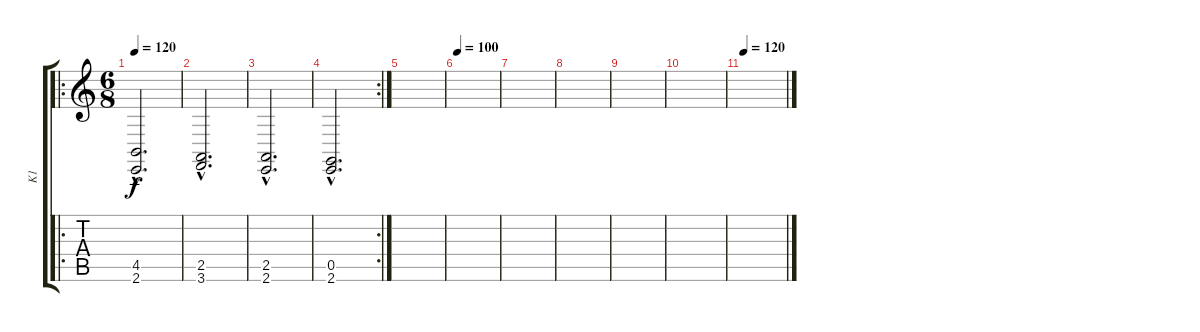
\track ("K1" "K1") {instrument synthstrings1}
\staff {score tabs}
\tuning (D4 A3 F3 C3 G2 D2) {hide}
\ro
\ts (6 8)
\tempo 120
\clef g2
\ks c
(4.5{hac} 2.6{hac}).2{d dy f} |
(2.5{hac} 3.6{hac}).2{d} |
(2.5{hac} 2.6{hac}).2{d} |
\rc 2
(0.5{hac} 2.6{hac}).2{d} |
|
\tempo 100
|
|
|
|
|
\tempo 120
